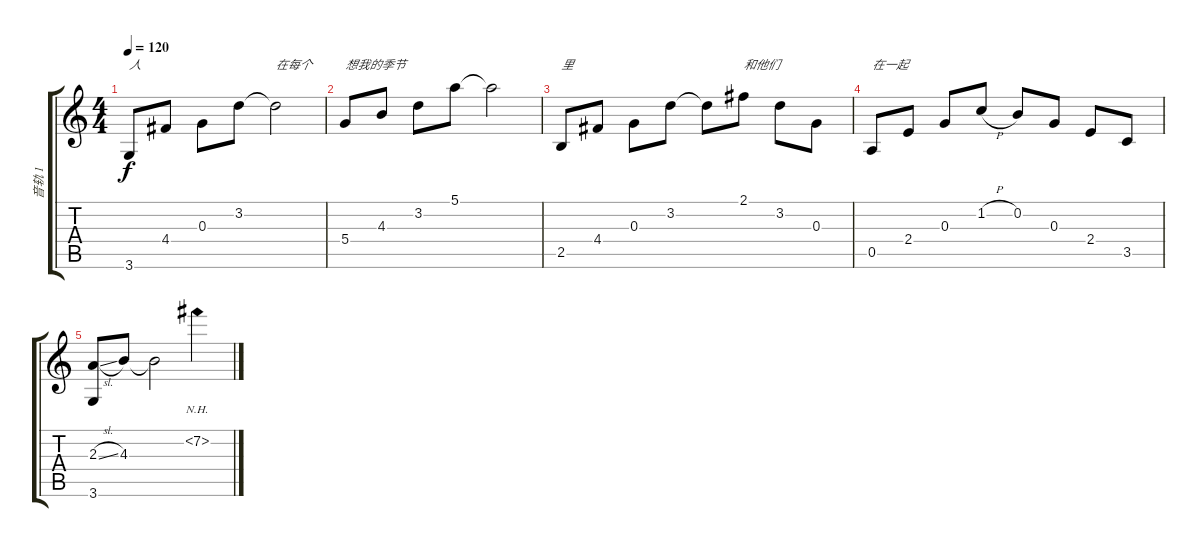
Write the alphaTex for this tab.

\track ("音轨 1" "音轨 1") {instrument acousticguitarsteel}
\staff {score tabs}
\tuning (E4 B3 G3 D3 A2 E2) {hide}
\ts (4 4)
\tempo 120
\clef g2
\ks c
3.6.8{txt "人" dy f} 4.4.8 0.3.8 3.2.8 3.2{t}.2{txt "在每个"} |
5.4.8{txt "想我的季节"} 4.3.8 3.2.8 5.1.8 5.1{t}.2 |
2.5.8{txt "里"} 4.4.8 0.3.8 3.2.8 3.2{t}.8 2.1.8{txt "和他们"} 3.2.8 0.3.8 |
0.5.8{txt "在一起"} 2.4.8 0.3.8 1.2{h}.8 0.2.8 0.3.8 2.4.8 3.5.8 |
(2.3{sl} 3.6).8 4.3.8 4.3{t}.2 7.2{nh}.4
